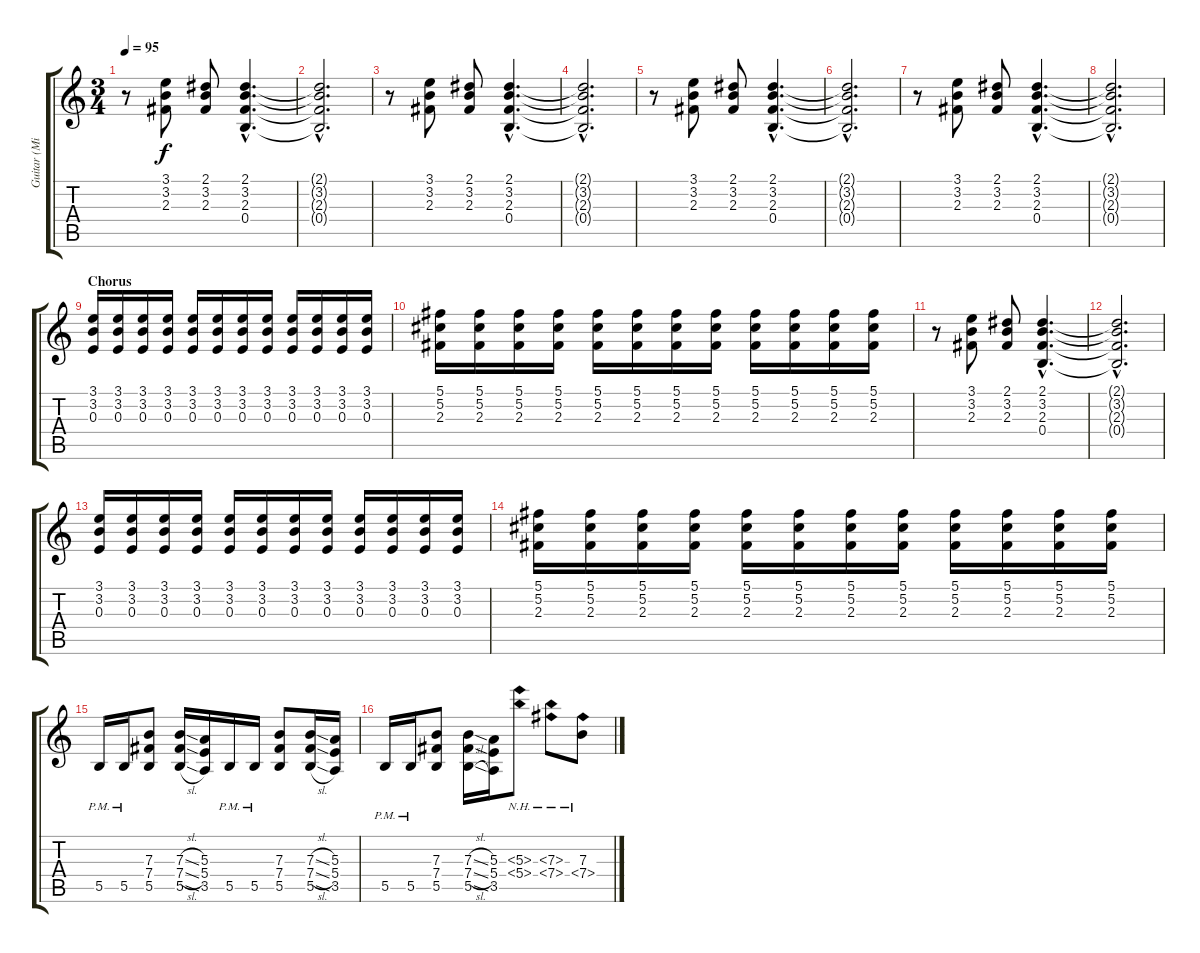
\track ("Guitar (Mike Smith)" "Guitar (Mi") {instrument distortionguitar}
\staff {score tabs}
\tuning (Db4 Ab3 E3 B2 Gb2 B1) {hide}
\ts (3 4)
\tempo 95
\clef g2
\ks c
r.8{dy f} (3.1 3.2 2.3).8 (2.1 3.2 2.3).8 (2.1{hac} 3.2{hac} 2.3{hac} 0.4{hac}).4{d} |
(2.1{hac t} 3.2{hac t} 2.3{hac t} 0.4{hac t}).2{d} |
r.8 (3.1 3.2 2.3).8 (2.1 3.2 2.3).8 (2.1{hac} 3.2{hac} 2.3{hac} 0.4{hac}).4{d} |
(2.1{hac t} 3.2{hac t} 2.3{hac t} 0.4{hac t}).2{d} |
r.8 (3.1 3.2 2.3).8 (2.1 3.2 2.3).8 (2.1{hac} 3.2{hac} 2.3{hac} 0.4{hac}).4{d} |
(2.1{hac t} 3.2{hac t} 2.3{hac t} 0.4{hac t}).2{d} |
r.8 (3.1 3.2 2.3).8 (2.1 3.2 2.3).8 (2.1{hac} 3.2{hac} 2.3{hac} 0.4{hac}).4{d} |
(2.1{hac t} 3.2{hac t} 2.3{hac t} 0.4{hac t}).2{d} |
\section ("" "Chorus")
(3.1 3.2 0.3).16 (3.1 3.2 0.3).16 (3.1 3.2 0.3).16 (3.1 3.2 0.3).16 (3.1 3.2 0.3).16 (3.1 3.2 0.3).16 (3.1 3.2 0.3).16 (3.1 3.2 0.3).16 (3.1 3.2 0.3).16 (3.1 3.2 0.3).16 (3.1 3.2 0.3).16 (3.1 3.2 0.3).16 |
(5.1 5.2 2.3).16 (5.1 5.2 2.3).16 (5.1 5.2 2.3).16 (5.1 5.2 2.3).16 (5.1 5.2 2.3).16 (5.1 5.2 2.3).16 (5.1 5.2 2.3).16 (5.1 5.2 2.3).16 (5.1 5.2 2.3).16 (5.1 5.2 2.3).16 (5.1 5.2 2.3).16 (5.1 5.2 2.3).16 |
r.8 (3.1 3.2 2.3).8 (2.1 3.2 2.3).8 (2.1{hac} 3.2{hac} 2.3{hac} 0.4{hac}).4{d} |
(2.1{hac t} 3.2{hac t} 2.3{hac t} 0.4{hac t}).2{d} |
(3.1 3.2 0.3).16 (3.1 3.2 0.3).16 (3.1 3.2 0.3).16 (3.1 3.2 0.3).16 (3.1 3.2 0.3).16 (3.1 3.2 0.3).16 (3.1 3.2 0.3).16 (3.1 3.2 0.3).16 (3.1 3.2 0.3).16 (3.1 3.2 0.3).16 (3.1 3.2 0.3).16 (3.1 3.2 0.3).16 |
(5.1 5.2 2.3).16 (5.1 5.2 2.3).16 (5.1 5.2 2.3).16 (5.1 5.2 2.3).16 (5.1 5.2 2.3).16 (5.1 5.2 2.3).16 (5.1 5.2 2.3).16 (5.1 5.2 2.3).16 (5.1 5.2 2.3).16 (5.1 5.2 2.3).16 (5.1 5.2 2.3).16 (5.1 5.2 2.3).16 |
5.5{pm}.16 5.5{pm}.16 (7.3 7.4 5.5).8 (7.3{sl} 7.4{sl} 5.5{sl}).16 (5.3 5.4 3.5).16 5.5{pm}.16 5.5{pm}.16 (7.3 7.4 5.5).8 (7.3{sl} 7.4{sl} 5.5{sl}).16 (5.3 5.4 3.5).16 |
5.5{pm}.16 5.5{pm}.16 (7.3 7.4 5.5).8 (7.3{sl} 7.4{sl} 5.5{sl}).16 (5.3 5.4 3.5).16 (5.3{nh} 5.4{nh}).8 (7.3{nh} 7.4{nh}).8 (7.3 7.4{nh}).8
